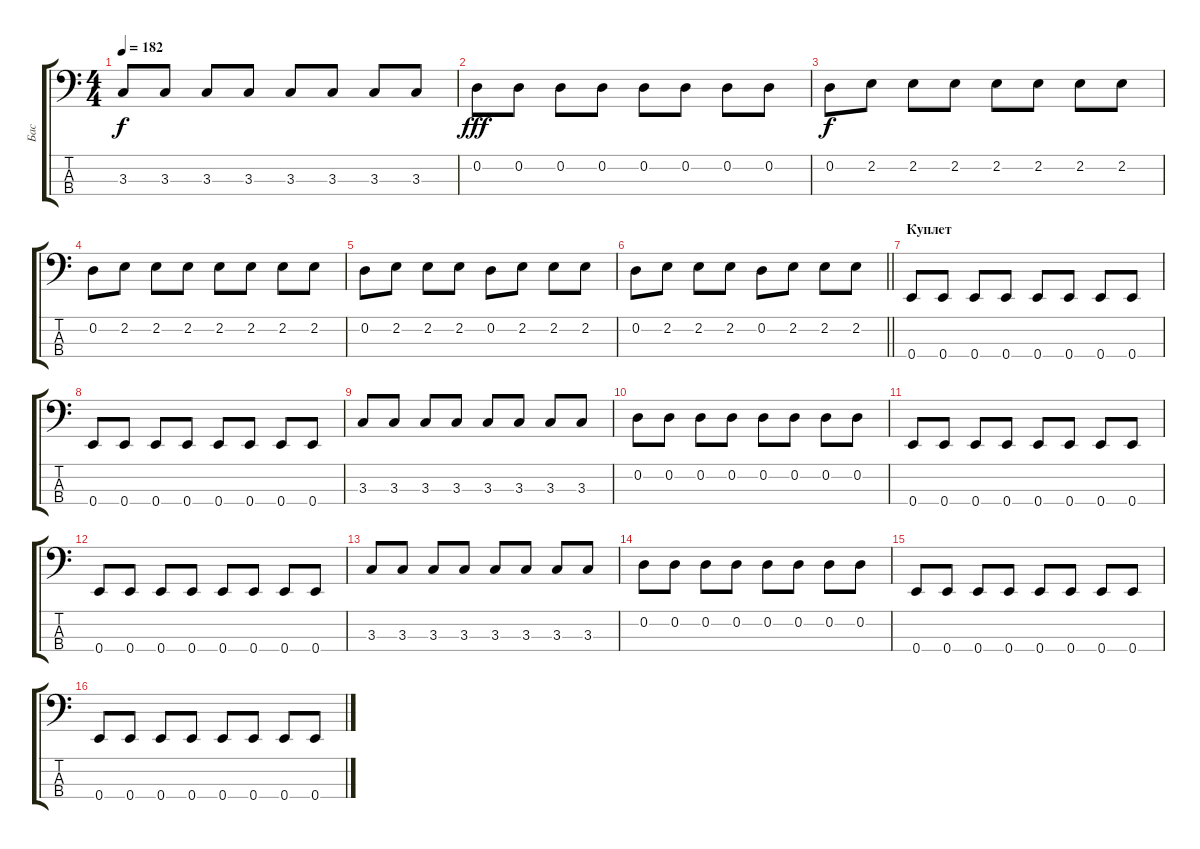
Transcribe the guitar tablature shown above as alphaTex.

\track ("Бас" "Бас") {instrument electricbassfinger}
\staff {score tabs}
\tuning (G2 D2 A1 E1) {hide}
\ts (4 4)
\tempo 182
\clef f4
\ks c
3.3.8{dy f} 3.3.8 3.3.8 3.3.8 3.3.8 3.3.8 3.3.8 3.3.8 |
0.2.8{dy fff} 0.2.8 0.2.8 0.2.8 0.2.8 0.2.8 0.2.8 0.2.8 |
0.2.8{dy f} 2.2.8 2.2.8 2.2.8 2.2.8 2.2.8 2.2.8 2.2.8 |
0.2.8 2.2.8 2.2.8 2.2.8 2.2.8 2.2.8 2.2.8 2.2.8 |
0.2.8 2.2.8 2.2.8 2.2.8 0.2.8 2.2.8 2.2.8 2.2.8 |
\barLineRight lightlight
0.2.8 2.2.8 2.2.8 2.2.8 0.2.8 2.2.8 2.2.8 2.2.8 |
\section ("" "Куплет")
0.4.8 0.4.8 0.4.8 0.4.8 0.4.8 0.4.8 0.4.8 0.4.8 |
0.4.8 0.4.8 0.4.8 0.4.8 0.4.8 0.4.8 0.4.8 0.4.8 |
3.3.8 3.3.8 3.3.8 3.3.8 3.3.8 3.3.8 3.3.8 3.3.8 |
0.2.8 0.2.8 0.2.8 0.2.8 0.2.8 0.2.8 0.2.8 0.2.8 |
0.4.8 0.4.8 0.4.8 0.4.8 0.4.8 0.4.8 0.4.8 0.4.8 |
0.4.8 0.4.8 0.4.8 0.4.8 0.4.8 0.4.8 0.4.8 0.4.8 |
3.3.8 3.3.8 3.3.8 3.3.8 3.3.8 3.3.8 3.3.8 3.3.8 |
0.2.8 0.2.8 0.2.8 0.2.8 0.2.8 0.2.8 0.2.8 0.2.8 |
0.4.8 0.4.8 0.4.8 0.4.8 0.4.8 0.4.8 0.4.8 0.4.8 |
0.4.8 0.4.8 0.4.8 0.4.8 0.4.8 0.4.8 0.4.8 0.4.8
